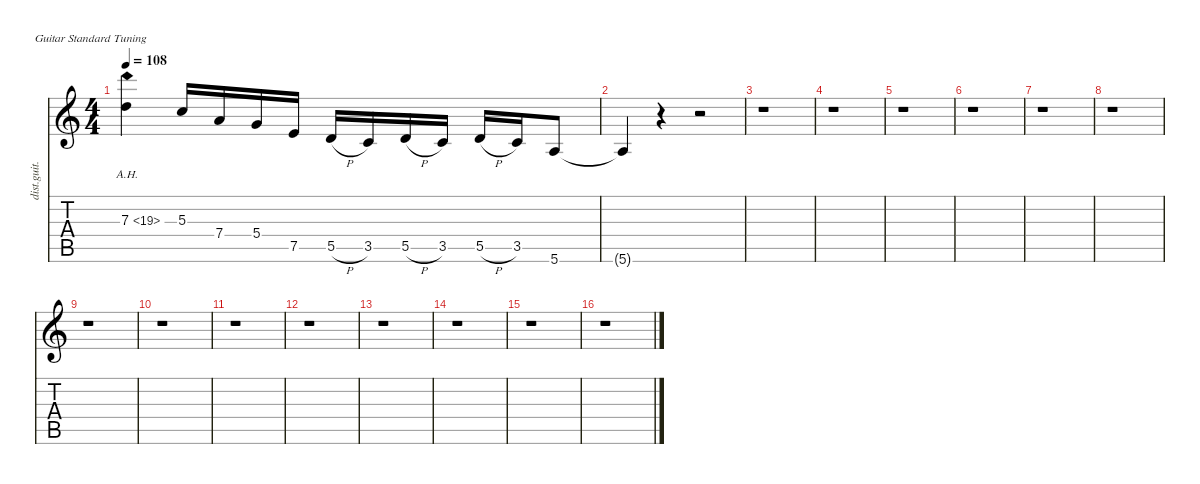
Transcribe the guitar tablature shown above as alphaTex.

\defaultSystemsLayout 4
\hideDynamics
\bracketExtendMode nobrackets
\otherSystemsTrackNameOrientation horizontal
\track ("Distortion Guitar 2" "dist.guit.") {instrument distortionguitar}
\staff {score tabs}
\tuning (E4 B3 G3 D3 A2 E2)
\ts (4 4)
\tempo 108
\clef g2
\ks c
7.3{ah 12 t}.4{dy f} 5.3.16 7.4.16 5.4.16 7.5.16 5.5{h}.16 3.5.16 5.5{h}.16 3.5.16 5.5{h}.16 3.5.16 5.6.8 |
5.6{t}.4 r.4 r.2 |
r.1 |
r.1 |
r.1 |
r.1 |
r.1 |
r.1 |
r.1 |
r.1 |
r.1 |
r.1 |
r.1 |
r.1 |
r.1 |
r.1
